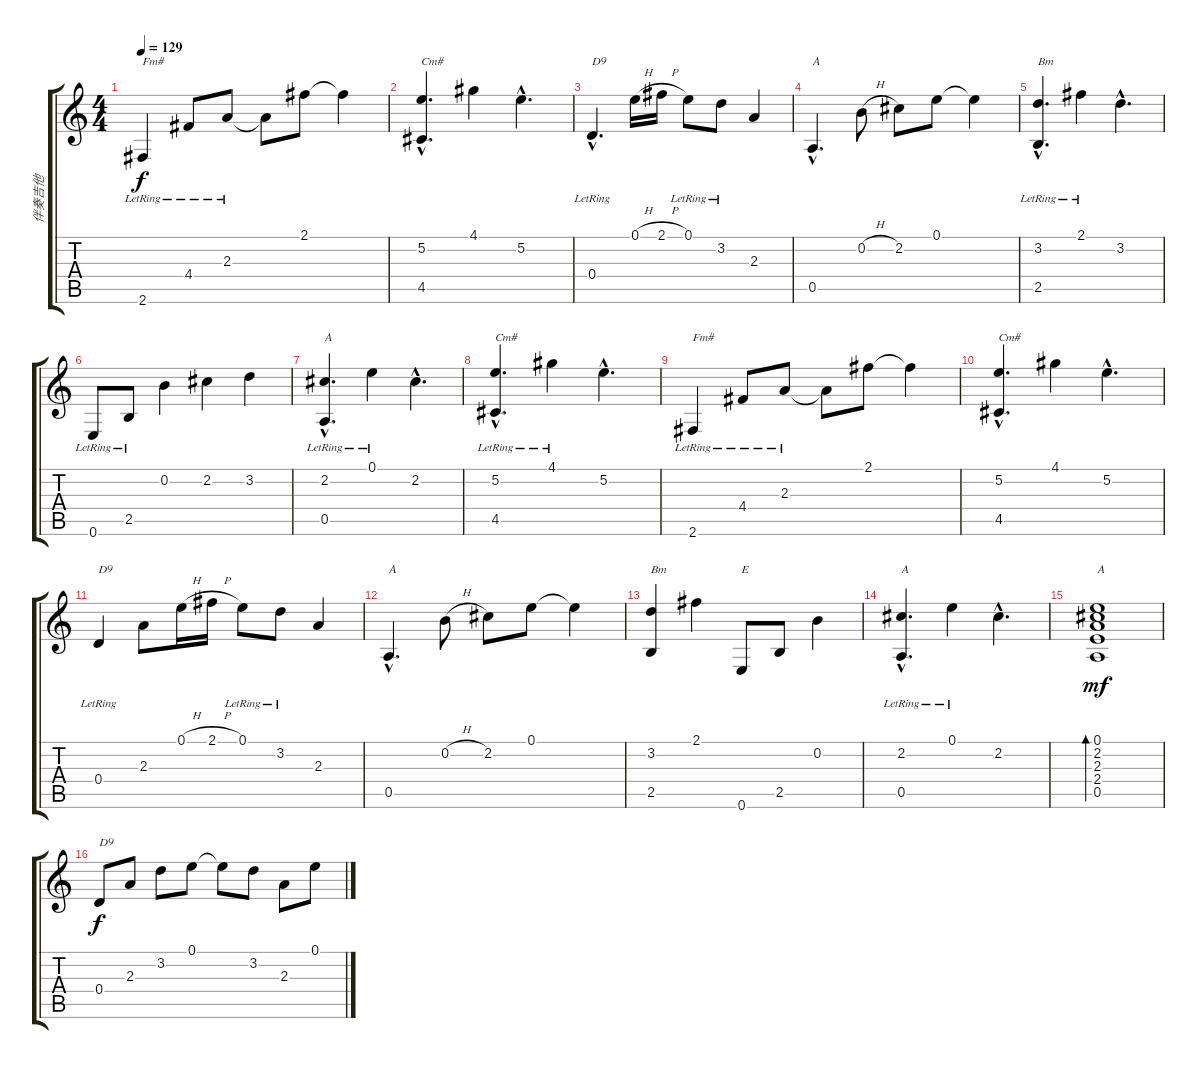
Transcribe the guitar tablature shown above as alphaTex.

\track ("伴奏吉他" "伴奏吉他") {instrument electricguitarjazz}
\staff {score tabs}
\tuning (E4 B3 G3 D3 A2 E2) {hide}
\ts (4 4)
\tempo 129
\clef g2
\ks c
2.6{lr}.4{txt "Fm#" dy f} 4.4{lr}.8 2.3{lr}.8 2.3{t}.8 2.1.8 2.1{t}.4 |
(5.2{hac} 4.5{hac}).4{d txt "Cm#"} 4.1.4 5.2{hac}.4{d} |
0.4{hac lr}.4{d txt "D9"} 0.1{h}.16 2.1{h}.16 0.1{lr}.8 3.2{lr}.8 2.3.4 |
0.5{hac}.4{d txt "A"} 0.2{h}.8 2.2.8 0.1.8 0.1{t}.4 |
(3.2{hac lr} 2.5{hac lr}).4{d txt "Bm"} 2.1{lr}.4 3.2{hac}.4{d} |
0.6{lr}.8 2.5{lr}.8 0.2.4 2.2.4 3.2.4 |
(2.2{hac lr} 0.5{hac lr}).4{d txt "A"} 0.1{lr}.4 2.2{hac}.4{d} |
(5.2{hac lr} 4.5{hac lr}).4{d txt "Cm#"} 4.1{lr}.4 5.2{hac}.4{d} |
2.6{lr}.4{txt "Fm#"} 4.4{lr}.8 2.3{lr}.8 2.3{t}.8 2.1.8 2.1{t}.4 |
(5.2{hac} 4.5{hac}).4{d txt "Cm#"} 4.1.4 5.2{hac}.4{d} |
0.4{lr}.4{txt "D9"} 2.3.8 0.1{h}.16 2.1{h}.16 0.1{lr}.8 3.2{lr}.8 2.3.4 |
0.5{hac}.4{d txt "A"} 0.2{h}.8 2.2.8 0.1.8 0.1{t}.4 |
(3.2 2.5).4{txt "Bm"} 2.1.4 0.6.8{txt "E"} 2.5.8 0.2.4 |
(2.2{hac lr} 0.5{hac lr}).4{d txt "A"} 0.1{lr}.4 2.2{hac}.4{d} |
(0.1 2.2 2.3 2.4 0.5).1{bd 240 txt "A" dy mf} |
0.4.8{txt "D9" dy f} 2.3.8 3.2.8 0.1.8 0.1{t}.8 3.2.8 2.3.8 0.1.8
